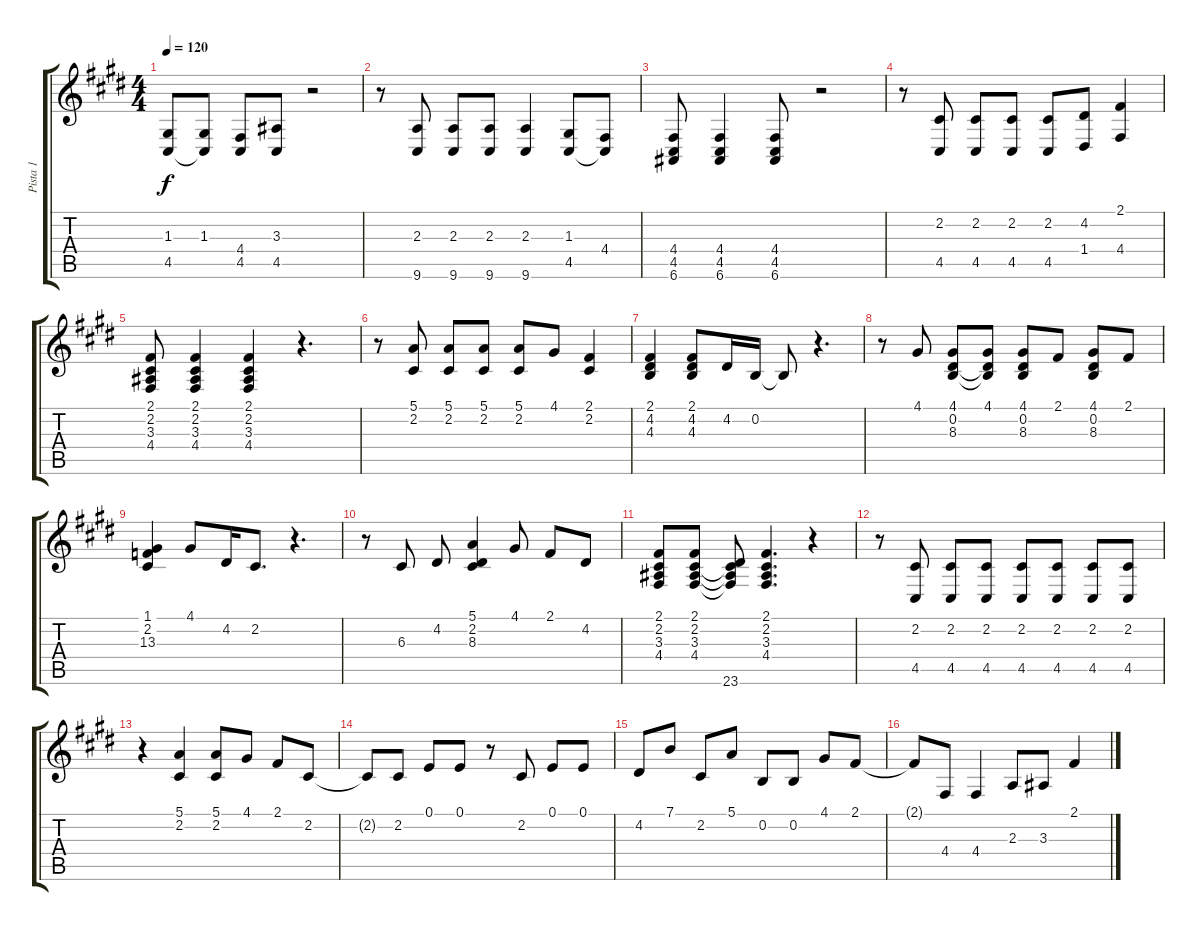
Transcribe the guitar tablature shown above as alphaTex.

\track ("Pista 1" "Pista 1") {instrument acousticgrandpiano}
\staff {score tabs}
\tuning (E4 B3 G3 D3 A2 E2) {hide}
\ts (4 4)
\tempo 120
\clef g2
\ks e
(1.3 4.5).8{dy f} (1.3 4.5{t}).8 (4.4 4.5).8 (3.3 4.5).8 r.2 |
r.8 (2.3 9.6).8 (2.3 9.6).8 (2.3 9.6).8 (2.3 9.6).4 (1.3 4.5).8 (4.4 4.5{t}).8 |
(4.4 4.5 6.6).8 (4.4 4.5 6.6).4 (4.4 4.5 6.6).8 r.2 |
r.8 (2.2 4.5).8 (2.2 4.5).8 (2.2 4.5).8 (2.2 4.5).8 (4.2 1.4).8 (2.1 4.4).4 |
(2.1 2.2 3.3 4.4).8 (2.1 2.2 3.3 4.4).4 (2.1 2.2 3.3 4.4).4 r.4{d} |
r.8 (5.1 2.2).8 (5.1 2.2).8 (5.1 2.2).8 (5.1 2.2).8 4.1.8 (2.1 2.2).4 |
(2.1 4.2 4.3).4 (2.1 4.2 4.3).8 4.2.16 0.2.16 0.2{t}.8 r.4{d} |
r.8 4.1.8 (4.1 0.2 8.3).8 (4.1 0.2{t} 8.3{t}).8 (4.1 0.2 8.3).8 2.1.8 (4.1 0.2 8.3).8 2.1.8 |
(1.1 2.2 13.3).4 4.1.8 4.2.16 2.2.8{d} r.4{d} |
r.8 6.3.8 4.2.8 (5.1 2.2 8.3).4 4.1.8 2.1.8 4.2.8 |
(2.1 2.2 3.3 4.4).8 (2.1 2.2 3.3 4.4).8 (2.2{t} 3.3{t} 4.4{t} 23.6).8 (2.1 2.2 3.3 4.4).4{d} r.4 |
r.8 (2.2 4.5).8 (2.2 4.5).8 (2.2 4.5).8 (2.2 4.5).8 (2.2 4.5).8 (2.2 4.5).8 (2.2 4.5).8 |
r.4 (5.1 2.2).4 (5.1 2.2).8 4.1.8 2.1.8 2.2.8 |
2.2{t}.8 2.2.8 0.1.8 0.1.8 r.8 2.2.8 0.1.8 0.1.8 |
4.2.8 7.1.8 2.2.8 5.1.8 0.2.8 0.2.8 4.1.8 2.1.8 |
2.1{t}.8 4.4.8 4.4.4 2.3.8 3.3.8 2.1.4
